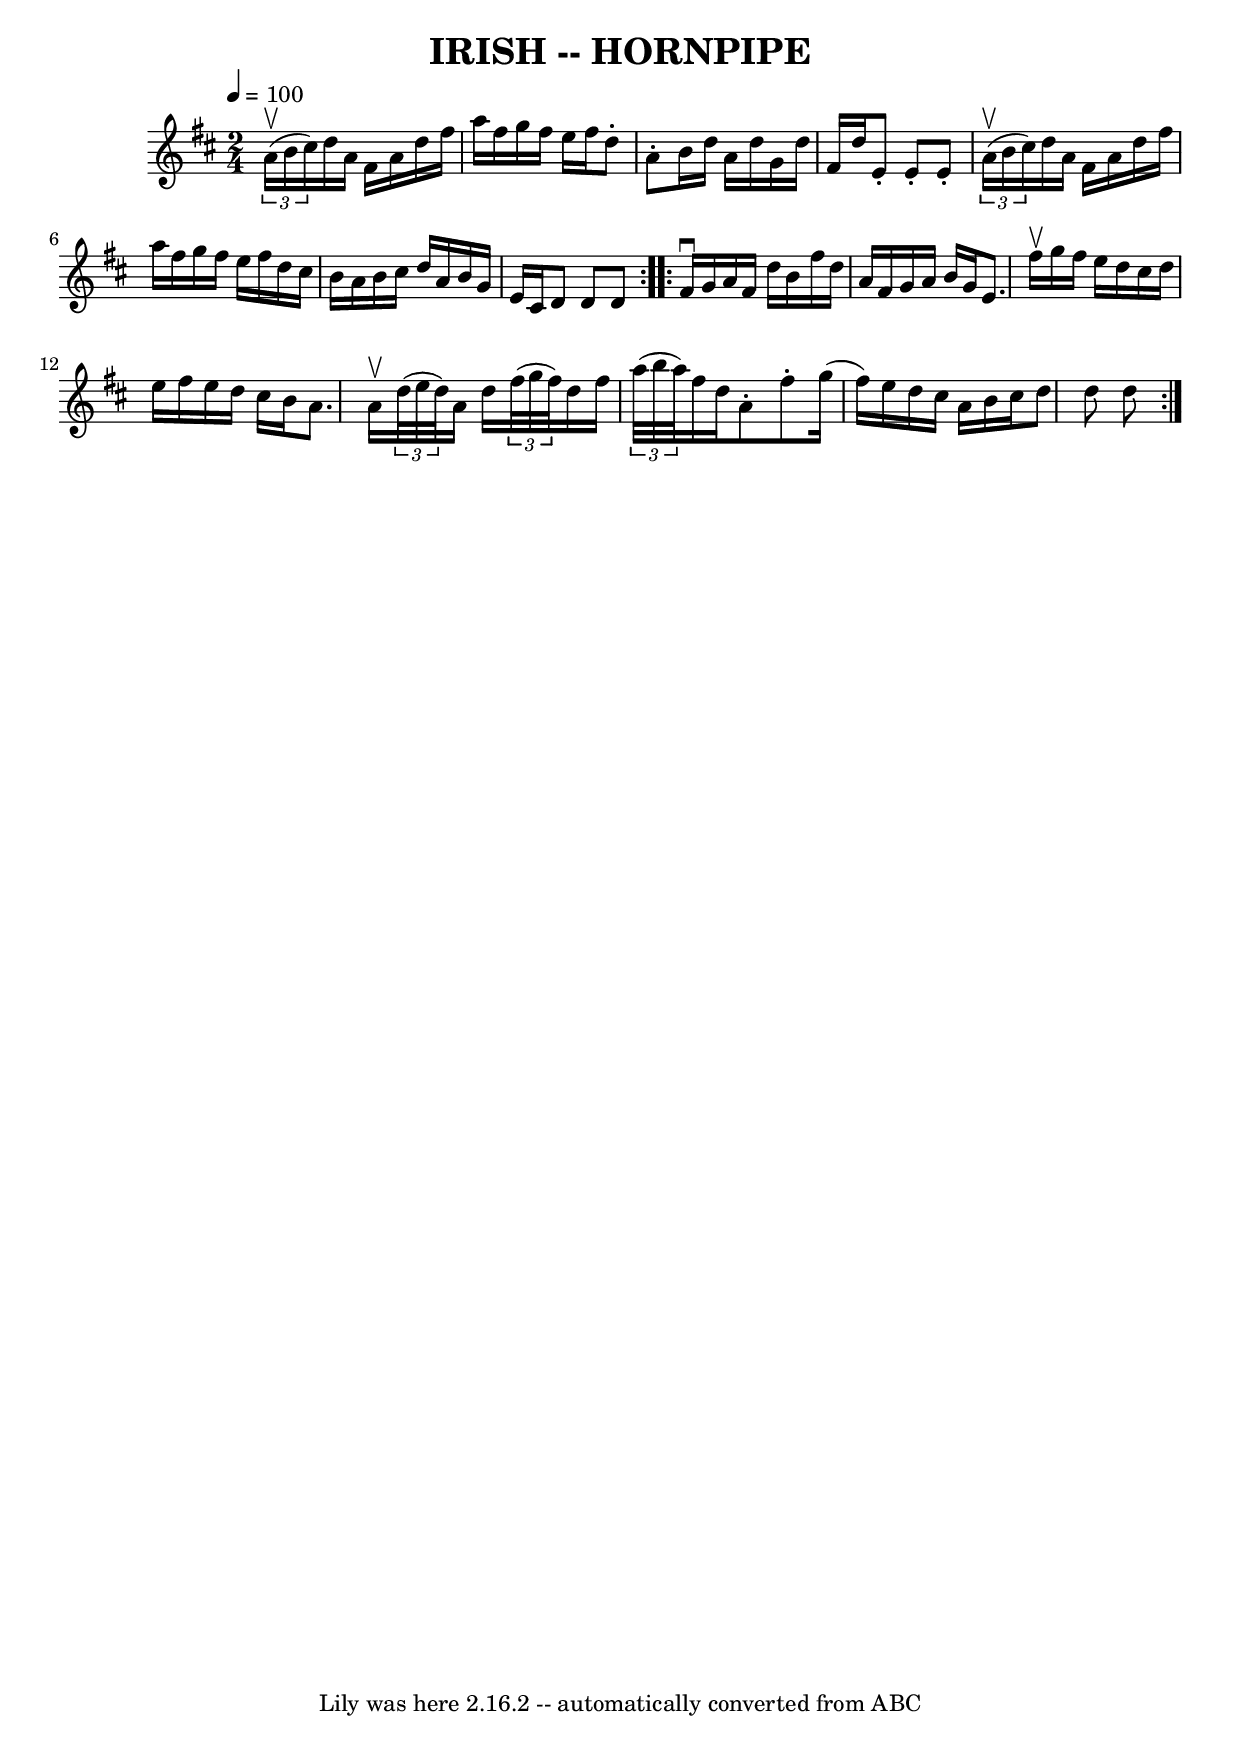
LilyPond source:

\version "2.16.2"
\include "Mammoth.ily"
\header {
  %% book = "Cole's 1000 Fiddle Tunes"
  crossRefNumber = "1"
  footnotes = ""
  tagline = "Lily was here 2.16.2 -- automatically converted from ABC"
  title = "IRISH -- HORNPIPE"

}
voicedefault =  {



  \repeat volta 2 {

    \time 2/4 \tempo  4=100
    
    \key d \major
    \times 2/3 { a'16 (^\upbow b'16 cis''16) 
	       }       
    |
    d''16 a'16 fis'16 a'16 d''16 fis''16 a''16    
    fis''16    |
    g''16 fis''16 e''16 fis''16 d''8 -. a'8 -.  
    |
    b'16 d''16 a'16 d''16 g'16 d''16 fis'16 d''16  
    |
    e'8 -. e'8 -. e'8 -.   \times 2/3 { a'16 (^\upbow b'16    
					cis''16) 
				      }   |
    |
    d''16 a'16 fis'16 a'16    
    d''16 fis''16 a''16 fis''16    |
    g''16 fis''16 e''16    
    fis''16 d''16 cis''16 b'16 a'16    |
    b'16 cis''16    
    d''16 a'16 b'16 g'16 e'16 cis'16    |
    d'8 d'8 d'8 
    
  }     
  \repeat volta 2 {
    fis'16^\downbow g'16        |
    a'16    
    fis'16 d''16 b'16 fis''16 d''16 a'16 fis'16    |
    
    g'16 a'16 b'16 g'16 e'8. fis''16^\upbow   |
    g''16    
    fis''16 e''16 d''16 cis''16 d''16 e''16 fis''16    |
    
    e''16 d''16 cis''16 b'16 a'8. a'16^\upbow   |
    
    |
    \times 2/3 { d''32 (e''32 d''32) 
	       } a'16 d''16    
    \times 2/3 { fis''32 (g''32 fis''32) 
	       } d''16 fis''16    
    |
    \times 2/3 { a''32 (b''32 a''32) 
	       } fis''16 d''16    
    a'8 -. fis''8 -.   |
    g''16 (fis''16) e''16 d''16    
    cis''16 a'16 b'16 cis''16    |
    d''8 d''8 d''8    
  }   

}

\score{
  <<

    \context Staff="default"
    {
      \voicedefault 
      
    }

  >>
  \layout {
    
  }
  \midi {
  }

}
